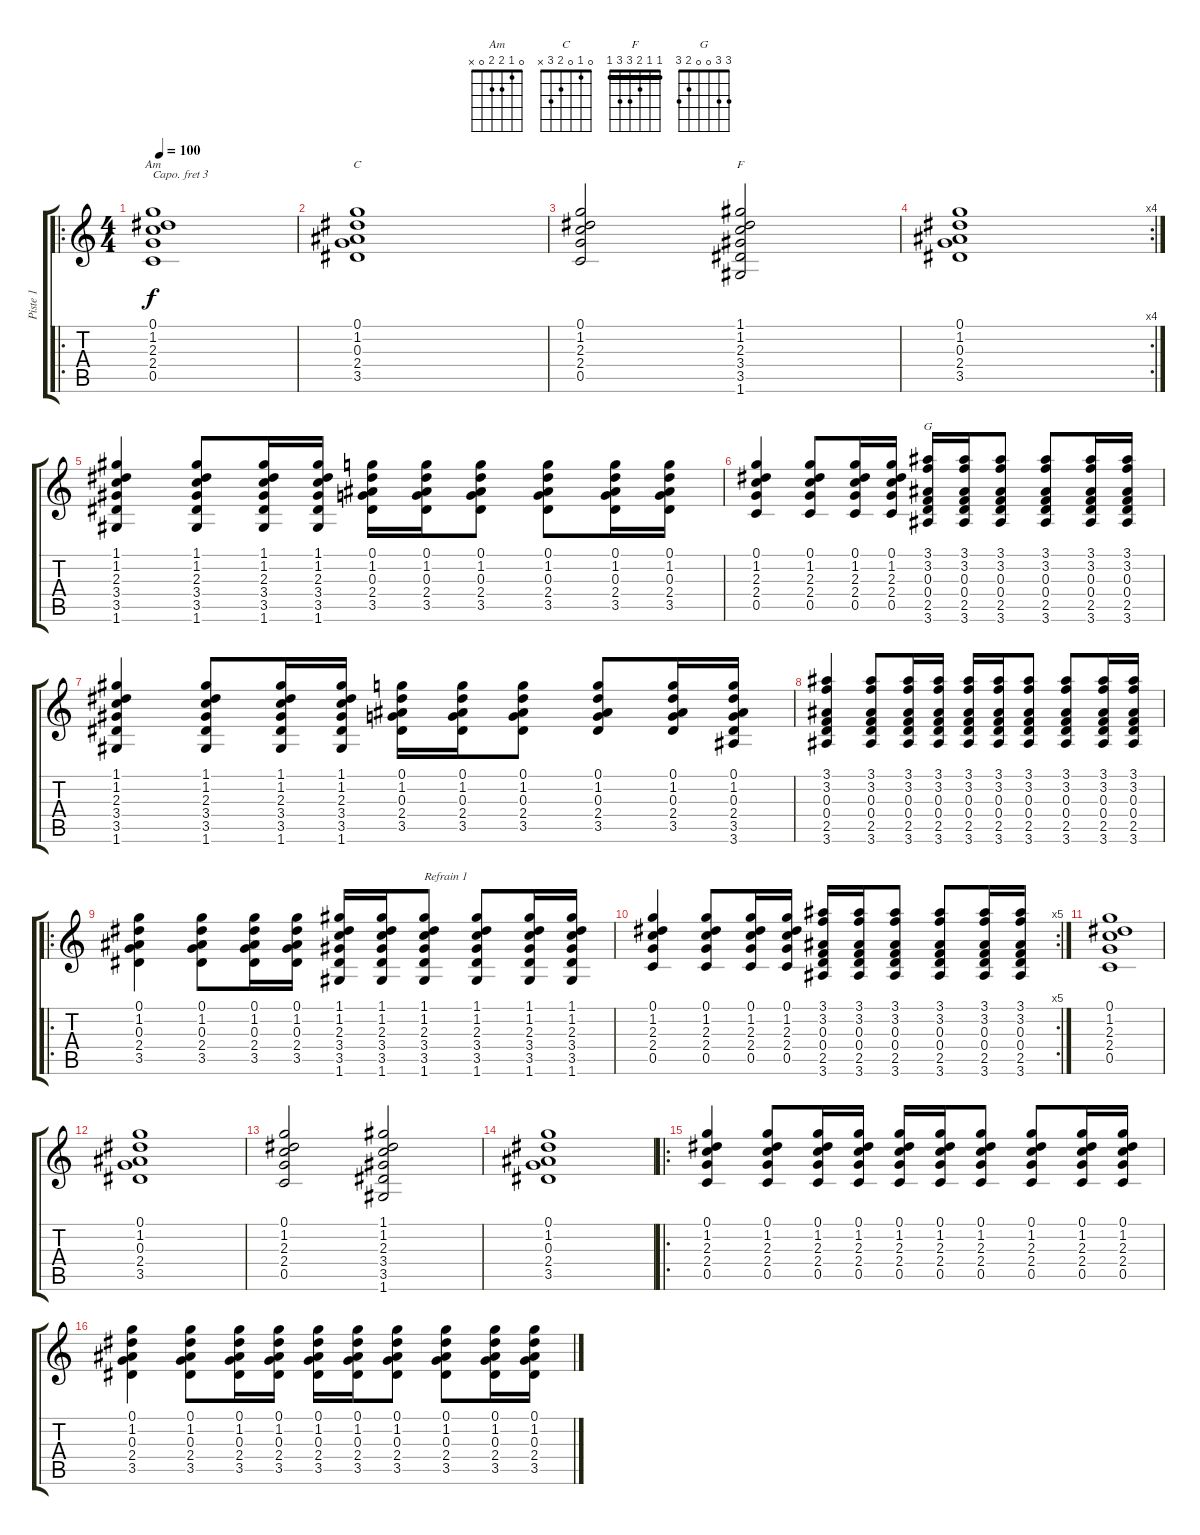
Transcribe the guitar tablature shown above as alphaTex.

\track ("Piste 1" "Piste 1") {instrument acousticguitarnylon}
\staff {score tabs}
\capo 3
\tuning (E4 B3 G3 D3 A2 E2) {hide}
\chord ("Am" 0 1 2 2 0 x)
\chord ("C" 0 1 0 2 3 x)
\chord ("F" 1 1 2 3 3 1) {barre 1}
\chord ("G" 3 3 0 0 2 3)
\ro
\ts (4 4)
\tempo 100
\clef g2
\ks c
(0.1 1.2 2.3 2.4 0.5).1{ch "Am" dy f instrument acousticguitarnylon} |
(0.1 1.2 0.3 2.4 3.5).1{ch "C"} |
(0.1 1.2 2.3 2.4 0.5).2 (1.1 1.2 2.3 3.4 3.5 1.6).2{ch "F"} |
\rc 4
(0.1 1.2 0.3 2.4 3.5).1 |
(1.1 1.2 2.3 3.4 3.5 1.6).4 (1.1 1.2 2.3 3.4 3.5 1.6).8 (1.1 1.2 2.3 3.4 3.5 1.6).16 (1.1 1.2 2.3 3.4 3.5 1.6).16 (0.1 1.2 0.3 2.4 3.5).16 (0.1 1.2 0.3 2.4 3.5).16 (0.1 1.2 0.3 2.4 3.5).8 (0.1 1.2 0.3 2.4 3.5).8 (0.1 1.2 0.3 2.4 3.5).16 (0.1 1.2 0.3 2.4 3.5).16 |
(0.1 1.2 2.3 2.4 0.5).4 (0.1 1.2 2.3 2.4 0.5).8 (0.1 1.2 2.3 2.4 0.5).16 (0.1 1.2 2.3 2.4 0.5).16 (3.1 3.2 0.3 0.4 2.5 3.6).16{ch "G"} (3.1 3.2 0.3 0.4 2.5 3.6).16 (3.1 3.2 0.3 0.4 2.5 3.6).8 (3.1 3.2 0.3 0.4 2.5 3.6).8 (3.1 3.2 0.3 0.4 2.5 3.6).16 (3.1 3.2 0.3 0.4 2.5 3.6).16 |
(1.1 1.2 2.3 3.4 3.5 1.6).4 (1.1 1.2 2.3 3.4 3.5 1.6).8 (1.1 1.2 2.3 3.4 3.5 1.6).16 (1.1 1.2 2.3 3.4 3.5 1.6).16 (0.1 1.2 0.3 2.4 3.5).16 (0.1 1.2 0.3 2.4 3.5).16 (0.1 1.2 0.3 2.4 3.5).8 (0.1 1.2 0.3 2.4 3.5).8 (0.1 1.2 0.3 2.4 3.5).16 (0.1 1.2 0.3 2.4 3.5 3.6).16 |
(3.1 3.2 0.3 0.4 2.5 3.6).4 (3.1 3.2 0.3 0.4 2.5 3.6).8 (3.1 3.2 0.3 0.4 2.5 3.6).16 (3.1 3.2 0.3 0.4 2.5 3.6).16 (3.1 3.2 0.3 0.4 2.5 3.6).16 (3.1 3.2 0.3 0.4 2.5 3.6).16 (3.1 3.2 0.3 0.4 2.5 3.6).8 (3.1 3.2 0.3 0.4 2.5 3.6).8 (3.1 3.2 0.3 0.4 2.5 3.6).16 (3.1 3.2 0.3 0.4 2.5 3.6).16 |
\ro
(0.1 1.2 0.3 2.4 3.5).4 (0.1 1.2 0.3 2.4 3.5).8 (0.1 1.2 0.3 2.4 3.5).16 (0.1 1.2 0.3 2.4 3.5).16 (1.1 1.2 2.3 3.4 3.5 1.6).16 (1.1 1.2 2.3 3.4 3.5 1.6).16 (1.1 1.2 2.3 3.4 3.5 1.6).8{txt "Refrain 1"} (1.1 1.2 2.3 3.4 3.5 1.6).8 (1.1 1.2 2.3 3.4 3.5 1.6).16 (1.1 1.2 2.3 3.4 3.5 1.6).16 |
\rc 5
(0.1 1.2 2.3 2.4 0.5).4 (0.1 1.2 2.3 2.4 0.5).8 (0.1 1.2 2.3 2.4 0.5).16 (0.1 1.2 2.3 2.4 0.5).16 (3.1 3.2 0.3 0.4 2.5 3.6).16 (3.1 3.2 0.3 0.4 2.5 3.6).16 (3.1 3.2 0.3 0.4 2.5 3.6).8 (3.1 3.2 0.3 0.4 2.5 3.6).8 (3.1 3.2 0.3 0.4 2.5 3.6).16 (3.1 3.2 0.3 0.4 2.5 3.6).16 |
(0.1 1.2 2.3 2.4 0.5).1 |
(0.1 1.2 0.3 2.4 3.5).1 |
(0.1 1.2 2.3 2.4 0.5).2 (1.1 1.2 2.3 3.4 3.5 1.6).2 |
(0.1 1.2 0.3 2.4 3.5).1 |
\ro
(0.1 1.2 2.3 2.4 0.5).4 (0.1 1.2 2.3 2.4 0.5).8 (0.1 1.2 2.3 2.4 0.5).16 (0.1 1.2 2.3 2.4 0.5).16 (0.1 1.2 2.3 2.4 0.5).16 (0.1 1.2 2.3 2.4 0.5).16 (0.1 1.2 2.3 2.4 0.5).8 (0.1 1.2 2.3 2.4 0.5).8 (0.1 1.2 2.3 2.4 0.5).16 (0.1 1.2 2.3 2.4 0.5).16 |
(0.1 1.2 0.3 2.4 3.5).4 (0.1 1.2 0.3 2.4 3.5).8 (0.1 1.2 0.3 2.4 3.5).16 (0.1 1.2 0.3 2.4 3.5).16 (0.1 1.2 0.3 2.4 3.5).16 (0.1 1.2 0.3 2.4 3.5).16 (0.1 1.2 0.3 2.4 3.5).8 (0.1 1.2 0.3 2.4 3.5).8 (0.1 1.2 0.3 2.4 3.5).16 (0.1 1.2 0.3 2.4 3.5).16
